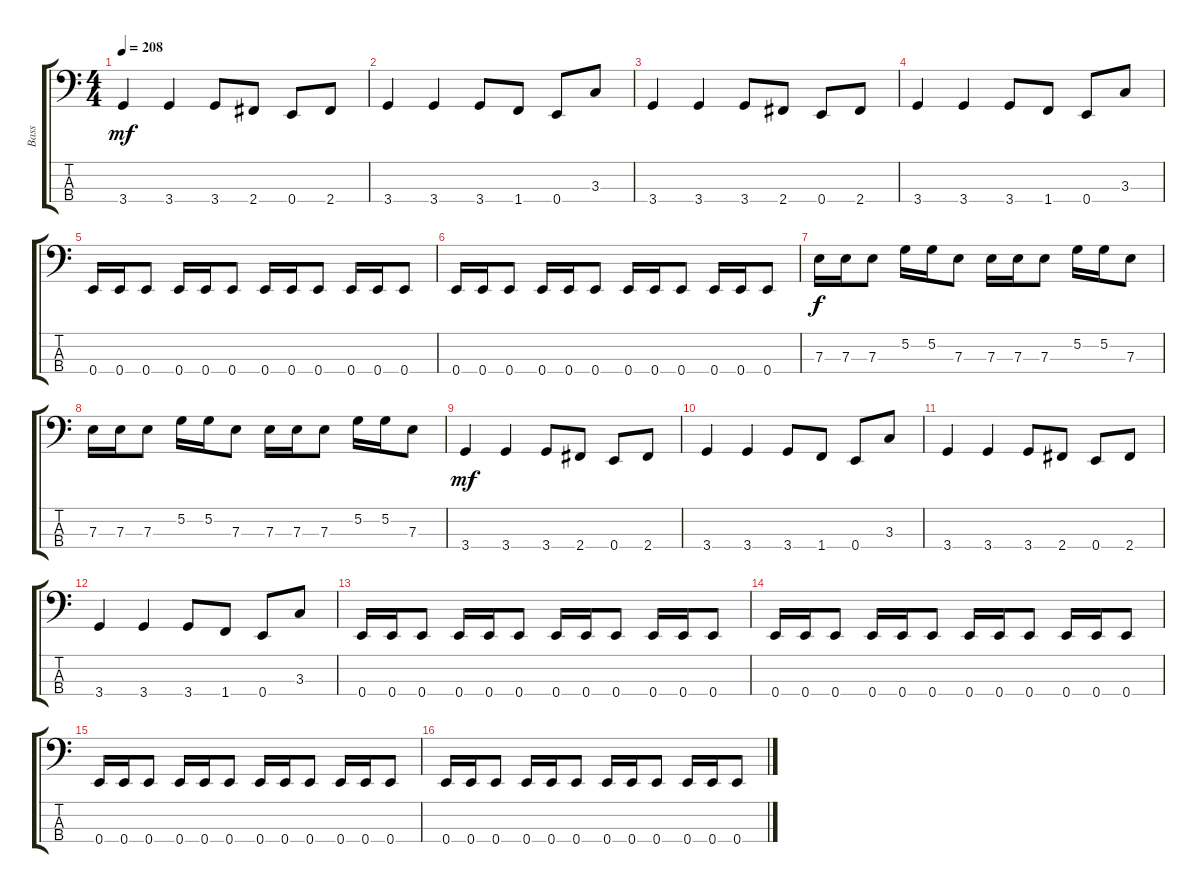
\track ("Bass" "Bass") {instrument electricbassfinger}
\staff {score tabs}
\tuning (G2 D2 A1 E1) {hide}
\ts (4 4)
\tempo 208
\clef f4
\ks c
3.4.4{dy mf} 3.4.4 3.4.8 2.4.8 0.4.8 2.4.8 |
3.4.4 3.4.4 3.4.8 1.4.8 0.4.8 3.3.8 |
3.4.4 3.4.4 3.4.8 2.4.8 0.4.8 2.4.8 |
3.4.4 3.4.4 3.4.8 1.4.8 0.4.8 3.3.8 |
0.4.16 0.4.16 0.4.8 0.4.16 0.4.16 0.4.8 0.4.16 0.4.16 0.4.8 0.4.16 0.4.16 0.4.8 |
0.4.16 0.4.16 0.4.8 0.4.16 0.4.16 0.4.8 0.4.16 0.4.16 0.4.8 0.4.16 0.4.16 0.4.8 |
7.3.16{dy f} 7.3.16 7.3.8 5.2.16 5.2.16 7.3.8 7.3.16 7.3.16 7.3.8 5.2.16 5.2.16 7.3.8 |
7.3.16 7.3.16 7.3.8 5.2.16 5.2.16 7.3.8 7.3.16 7.3.16 7.3.8 5.2.16 5.2.16 7.3.8 |
3.4.4{dy mf} 3.4.4 3.4.8 2.4.8 0.4.8 2.4.8 |
3.4.4 3.4.4 3.4.8 1.4.8 0.4.8 3.3.8 |
3.4.4 3.4.4 3.4.8 2.4.8 0.4.8 2.4.8 |
3.4.4 3.4.4 3.4.8 1.4.8 0.4.8 3.3.8 |
0.4.16 0.4.16 0.4.8 0.4.16 0.4.16 0.4.8 0.4.16 0.4.16 0.4.8 0.4.16 0.4.16 0.4.8 |
0.4.16 0.4.16 0.4.8 0.4.16 0.4.16 0.4.8 0.4.16 0.4.16 0.4.8 0.4.16 0.4.16 0.4.8 |
0.4.16 0.4.16 0.4.8 0.4.16 0.4.16 0.4.8 0.4.16 0.4.16 0.4.8 0.4.16 0.4.16 0.4.8 |
0.4.16 0.4.16 0.4.8 0.4.16 0.4.16 0.4.8 0.4.16 0.4.16 0.4.8 0.4.16 0.4.16 0.4.8
